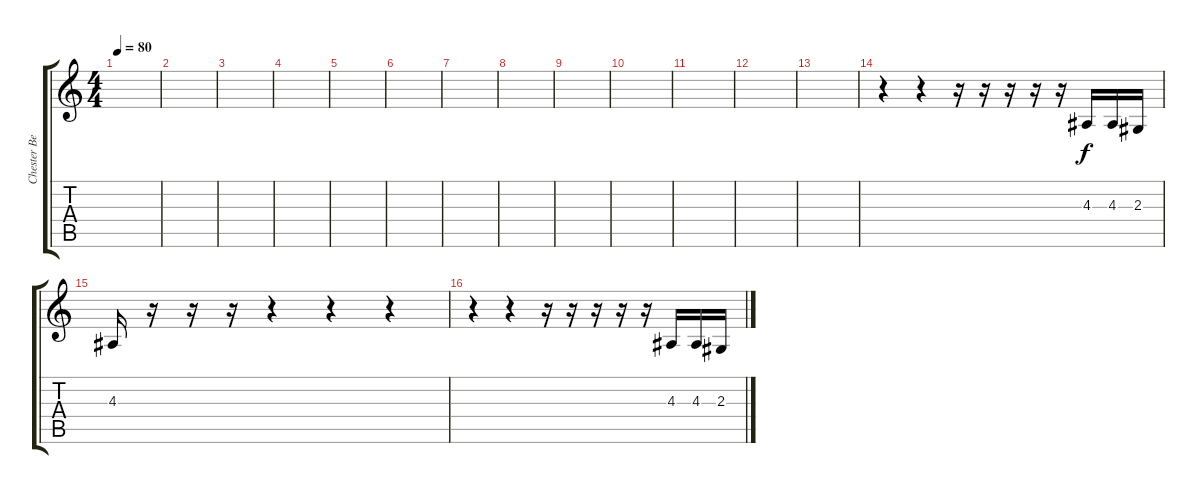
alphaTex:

\track ("Chester Bennington (Vocals)" "Chester Be") {instrument harmonica}
\staff {score tabs}
\tuning (Eb4 Bb3 Gb3 Db3 Ab2 Eb2) {hide}
\ts (4 4)
\tempo 80
\clef g2
\ks c
|
|
|
|
|
|
|
|
|
|
|
|
|
r.4 r.4 r.16 r.16 r.16 r.16 r.16 4.3.16 4.3.16 2.3.16 |
4.3.16 r.16 r.16 r.16 r.4 r.4 r.4 |
r.4 r.4 r.16 r.16 r.16 r.16 r.16 4.3.16 4.3.16 2.3.16
